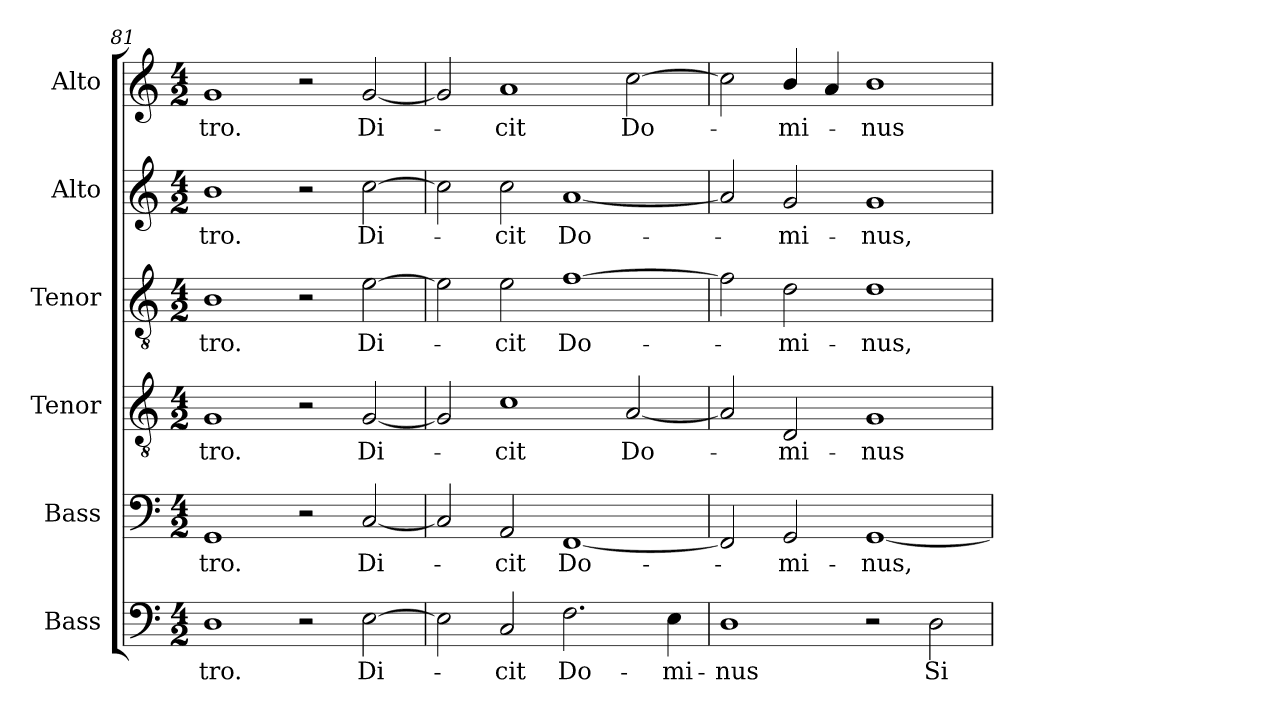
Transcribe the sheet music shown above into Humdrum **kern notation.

**kern	**text	**kern	**text	**kern	**text	**kern	**text	**kern	**text	**kern	**text
*part6	*part6	*part5	*part5	*part4	*part4	*part3	*part3	*part2	*part2	*part1	*part1
*staff6	*staff6	*staff5	*staff5	*staff4	*staff4	*staff3	*staff3	*staff2	*staff2	*staff1	*staff1
*I"Bass	*	*I"Bass	*	*I"Tenor	*	*I"Tenor	*	*I"Alto	*	*I"Alto	*
*I'B.	*	*I'B.	*	*I'T.	*	*I'T.	*	*I'A.	*	*I'A.	*
!!LO:LB:g=z
*clefF4	*	*clefF4	*	*clefGv2	*	*clefGv2	*	*clefG2	*	*clefG2	*
*	*	*	*	*ITrd7c12	*	*ITrd7c12	*	*	*	*	*
*k[]	*	*k[]	*	*k[]	*	*k[]	*	*k[]	*	*k[]	*
*C:	*	*C:	*	*C:	*	*C:	*	*C:	*	*C:	*
*M4/2	*	*M4/2	*	*M4/2	*	*M4/2	*	*M4/2	*	*M4/2	*
=81	=81	=81	=81	=81	=81	=81	=81	=81	=81	=81	=81
!	!LO:LY:b:color=#000000	!	!	!	!	!	!	!	!	!	!
!	!	!	!LO:LY:b:color=#000000	!	!	!	!	!	!	!	!
!	!	!	!	!	!LO:LY:b:color=#000000	!	!	!	!	!	!
!	!	!	!	!	!	!	!LO:LY:b:color=#000000	!	!	!	!
!	!	!	!	!	!	!	!	!	!LO:LY:b:color=#000000	!	!
!	!	!	!	!	!	!	!	!	!	!	!LO:LY:b:color=#000000
1Di	-tro.	1GGi	-tro.	1GGi	-tro.	1BBi	-tro.	1bi	-tro.	1gi	-tro.
2r	.	2r	.	2r	.	2r	.	2r	.	2r	.
!	!LO:LY:b:color=#000000	!	!	!	!	!	!	!	!	!	!
!	!	!	!LO:LY:b:color=#000000	!	!	!	!	!	!	!	!
!	!	!	!	!	!LO:LY:b:color=#000000	!	!	!	!	!	!
!	!	!	!	!	!	!	!LO:LY:b:color=#000000	!	!	!	!
!	!	!	!	!	!	!	!	!	!LO:LY:b:color=#000000	!	!
!	!	!	!	!	!	!	!	!	!	!	!LO:LY:b:color=#000000
[2Ei\	Di-	[2Ci/	Di-	[2GGi/	Di-	[2Ei\	Di-	[2cci\	Di-	[2gi/	Di-
=82	=82	=82	=82	=82	=82	=82	=82	=82	=82	=82	=82
2Ei\]	.	2Ci/]	.	2GGi/]	.	2Ei\]	.	2cci\]	.	2gi/]	.
!	!LO:LY:b:color=#000000	!	!	!	!	!	!	!	!	!	!
!	!	!	!LO:LY:b:color=#000000	!	!	!	!	!	!	!	!
!	!	!	!	!	!LO:LY:b:color=#000000	!	!	!	!	!	!
!	!	!	!	!	!	!	!LO:LY:b:color=#000000	!	!	!	!
!	!	!	!	!	!	!	!	!	!LO:LY:b:color=#000000	!	!
!	!	!	!	!	!	!	!	!	!	!	!LO:LY:b:color=#000000
2Ci/	-cit	2AAi/	-cit	1Ci	-cit	2Ei\	-cit	2cci\	-cit	1ai	-cit
!	!LO:LY:b:color=#000000	!	!	!	!	!	!	!	!	!	!
!	!	!	!LO:LY:b:color=#000000	!	!	!	!	!	!	!	!
!	!	!	!	!	!	!	!LO:LY:b:color=#000000	!	!	!	!
!	!	!	!	!	!	!	!	!	!LO:LY:b:color=#000000	!	!
2.Fi\	Do-	[1FFi	Do-	.	.	[1Fi	Do-	[1ai	Do-	.	.
!	!	!	!	!	!LO:LY:b:color=#000000	!	!	!	!	!	!
!	!	!	!	!	!	!	!	!	!	!	!LO:LY:b:color=#000000
.	.	.	.	[2AAi/	Do-	.	.	.	.	[2cci\	Do-
!	!LO:LY:b:color=#000000	!	!	!	!	!	!	!	!	!	!
4Ei\	-mi-	.	.	.	.	.	.	.	.	.	.
=83	=83	=83	=83	=83	=83	=83	=83	=83	=83	=83	=83
!	!LO:LY:b:color=#000000	!	!	!	!	!	!	!	!	!	!
1Di	-nus	2FFi/]	.	2AAi/]	.	2Fi\]	.	2ai/]	.	2cci\]	.
!	!	!	!LO:LY:b:color=#000000	!	!	!	!	!	!	!	!
!	!	!	!	!	!LO:LY:b:color=#000000	!	!	!	!	!	!
!	!	!	!	!	!	!	!LO:LY:b:color=#000000	!	!	!	!
!	!	!	!	!	!	!	!	!	!LO:LY:b:color=#000000	!	!
!	!	!	!	!	!	!	!	!	!	!	!LO:LY:b:color=#000000
.	.	2GGi/	-mi-	2DDi/	-mi-	2Di\	-mi-	2gi/	-mi-	4bi/	-mi-
.	.	.	.	.	.	.	.	.	.	4ai/	.
!	!	!	!LO:LY:b:color=#000000	!	!	!	!	!	!	!	!
!	!	!	!	!	!LO:LY:b:color=#000000	!	!	!	!	!	!
!	!	!	!	!	!	!	!LO:LY:b:color=#000000	!	!	!	!
!	!	!	!	!	!	!	!	!	!LO:LY:b:color=#000000	!	!
!	!	!	!	!	!	!	!	!	!	!	!LO:LY:b:color=#000000
2r	.	[1GGi	-nus,	1GGi	-nus	1Di	-nus,	1gi	-nus,	1bi	-nus
!	!LO:LY:b:color=#000000	!	!	!	!	!	!	!	!	!	!
2Di\	Si-	.	.	.	.	.	.	.	.	.	.
=	=	=	=	=	=	=	=	=	=	=	=
*-	*-	*-	*-	*-	*-	*-	*-	*-	*-	*-	*-
